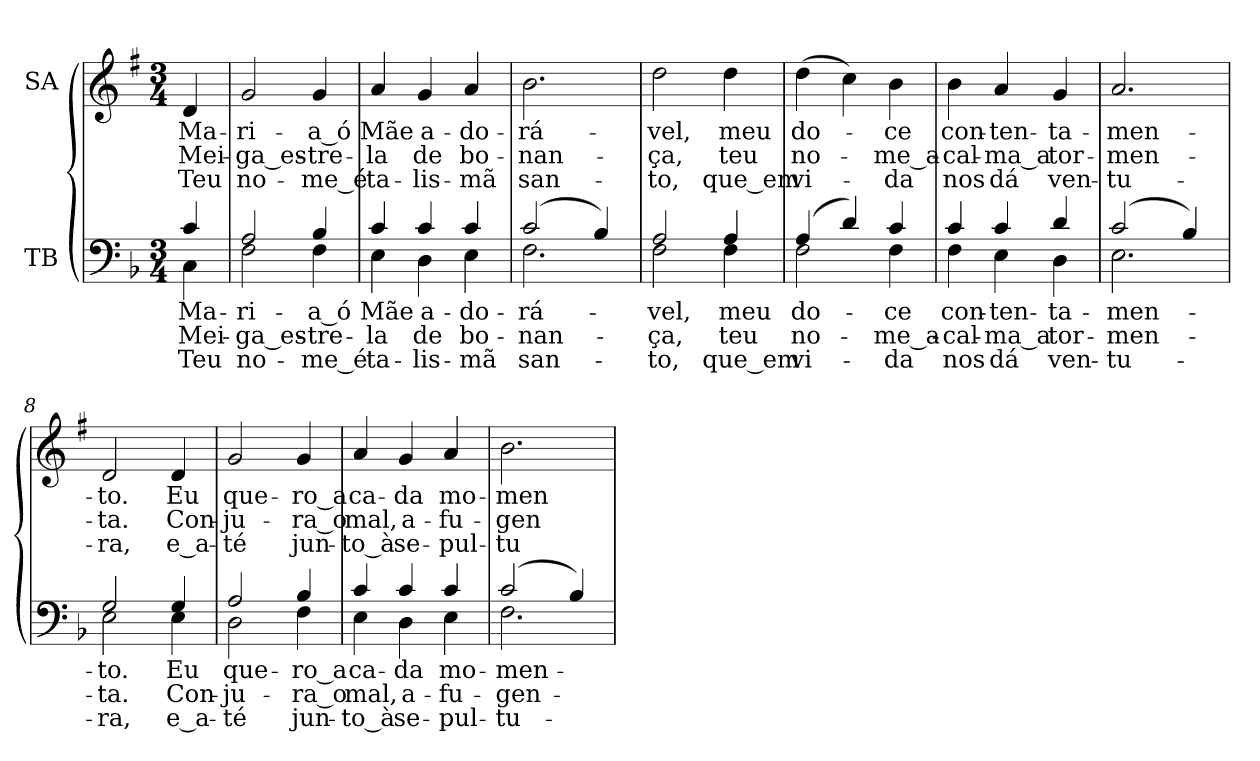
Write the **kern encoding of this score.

**kern	**text	**text	**text	**kern	**text	**text	**text
*part2	*part2	*part2	*part2	*part1	*part1	*part1	*part1
*staff2	*staff2	*staff2	*staff2	*staff1	*staff1	*staff1	*staff1
*I"TB	*	*	*	*I"SA	*	*	*
!!LO:PB:g=z
*clefF4	*	*	*	*clefG2	*	*	*
*	*	*	*	*ITrd1c2	*	*	*
*k[b-]	*	*	*	*k[b-]	*	*	*
*F:	*	*	*	*F:	*	*	*
*M3/4	*	*	*	*M3/4	*	*	*
*MM120	*	*	*	*MM120	*	*	*
=	=	=	=	=	=	=	=
!	!LO:LY:b:color=#000000	!LO:LY:b:color=#000000	!LO:LY:b:color=#000000	!	!	!	!
*^	*	*	*	*	*	*	*
!	!	!	!	!	!	!LO:LY:b:color=#000000	!LO:LY:b:color=#000000	!LO:LY:b:color=#000000
4ci/	4Ci\	Ma-	Mei-	Teu	4ci/	Ma-	Mei-	Teu
=1	=1	=1	=1	=1	=1	=1	=1	=1
!	!	!LO:LY:b:color=#000000	!LO:LY:b:color=#000000	!LO:LY:b:color=#000000	!	!	!	!
!	!	!	!	!	!	!LO:LY:b:color=#000000	!LO:LY:b:color=#000000	!LO:LY:b:color=#000000
2Ai/	2Fi\	-ri-	-ga_es-	no-	2fi/	-ri-	-ga_es-	no-
!	!	!LO:LY:b:color=#000000	!LO:LY:b:color=#000000	!LO:LY:b:color=#000000	!	!	!	!
!	!	!	!	!	!	!LO:LY:b:color=#000000	!LO:LY:b:color=#000000	!LO:LY:b:color=#000000
4B-i/	4Fi\	-a_ó	-tre-	-me_é	4fi/	-a_ó	-tre-	-me_é
=2	=2	=2	=2	=2	=2	=2	=2	=2
!	!	!LO:LY:b:color=#000000	!LO:LY:b:color=#000000	!LO:LY:b:color=#000000	!	!	!	!
!	!	!	!	!	!	!LO:LY:b:color=#000000	!LO:LY:b:color=#000000	!LO:LY:b:color=#000000
4ci/	4Ei\	Mãe	-la	ta-	4gi/	Mãe	-la	ta-
!	!	!LO:LY:b:color=#000000	!LO:LY:b:color=#000000	!LO:LY:b:color=#000000	!	!	!	!
!	!	!	!	!	!	!LO:LY:b:color=#000000	!LO:LY:b:color=#000000	!LO:LY:b:color=#000000
4ci/	4Di\	a-	de	-lis-	4fi/	a-	de	-lis-
!	!	!LO:LY:b:color=#000000	!LO:LY:b:color=#000000	!LO:LY:b:color=#000000	!	!	!	!
!	!	!	!	!	!	!LO:LY:b:color=#000000	!LO:LY:b:color=#000000	!LO:LY:b:color=#000000
4ci/	4Ei\	-do-	bo-	-mã	4gi/	-do-	bo-	-mã
=3	=3	=3	=3	=3	=3	=3	=3	=3
!	!	!LO:LY:b:color=#000000	!LO:LY:b:color=#000000	!LO:LY:b:color=#000000	!	!	!	!
!	!	!	!	!	!	!LO:LY:b:color=#000000	!LO:LY:b:color=#000000	!LO:LY:b:color=#000000
(2ci/	2.Fi\	-rá-	-nan-	san-	2.ai\	-rá-	-nan-	san-
4B-i/)	.	.	.	.	.	.	.	.
=4	=4	=4	=4	=4	=4	=4	=4	=4
!	!	!LO:LY:b:color=#000000	!LO:LY:b:color=#000000	!LO:LY:b:color=#000000	!	!	!	!
!	!	!	!	!	!	!LO:LY:b:color=#000000	!LO:LY:b:color=#000000	!LO:LY:b:color=#000000
2Ai/	2Fi\	-vel,	-ça,	-to,	2cci\	-vel,	-ça,	-to,
!	!	!LO:LY:b:color=#000000	!LO:LY:b:color=#000000	!LO:LY:b:color=#000000	!	!	!	!
!	!	!	!	!	!	!LO:LY:b:color=#000000	!LO:LY:b:color=#000000	!LO:LY:b:color=#000000
4Ai/	4Fi\	meu	teu	que_em	4cci\	meu	teu	que_em
=5	=5	=5	=5	=5	=5	=5	=5	=5
!	!	!LO:LY:b:color=#000000	!LO:LY:b:color=#000000	!LO:LY:b:color=#000000	!	!	!	!
!	!	!	!	!	!	!LO:LY:b:color=#000000	!LO:LY:b:color=#000000	!LO:LY:b:color=#000000
(4Ai/	2Fi\	do-	no-	vi-	(4cci\	do-	no-	vi-
4di/)	.	.	.	.	4b-i\)	.	.	.
!	!	!LO:LY:b:color=#000000	!LO:LY:b:color=#000000	!LO:LY:b:color=#000000	!	!	!	!
!	!	!	!	!	!	!LO:LY:b:color=#000000	!LO:LY:b:color=#000000	!LO:LY:b:color=#000000
4ci/	4Fi\	-ce	-me_a-	-da	4ai\	-ce	-me_a-	-da
=6	=6	=6	=6	=6	=6	=6	=6	=6
!	!	!LO:LY:b:color=#000000	!LO:LY:b:color=#000000	!LO:LY:b:color=#000000	!	!	!	!
!	!	!	!	!	!	!LO:LY:b:color=#000000	!LO:LY:b:color=#000000	!LO:LY:b:color=#000000
4ci/	4Fi\	con-	-cal-	nos	4ai\	con-	-cal-	nos
!	!	!LO:LY:b:color=#000000	!LO:LY:b:color=#000000	!LO:LY:b:color=#000000	!	!	!	!
!	!	!	!	!	!	!LO:LY:b:color=#000000	!LO:LY:b:color=#000000	!LO:LY:b:color=#000000
4ci/	4Ei\	-ten-	-ma_a	dá	4gi/	-ten-	-ma_a	dá
!	!	!LO:LY:b:color=#000000	!LO:LY:b:color=#000000	!LO:LY:b:color=#000000	!	!	!	!
!	!	!	!	!	!	!LO:LY:b:color=#000000	!LO:LY:b:color=#000000	!LO:LY:b:color=#000000
4di/	4Di\	-ta-	tor-	ven-	4fi/	-ta-	tor-	ven-
=7	=7	=7	=7	=7	=7	=7	=7	=7
!	!	!LO:LY:b:color=#000000	!LO:LY:b:color=#000000	!LO:LY:b:color=#000000	!	!	!	!
!	!	!	!	!	!	!LO:LY:b:color=#000000	!LO:LY:b:color=#000000	!LO:LY:b:color=#000000
(2ci/	2.Ei\	-men-	-men-	-tu-	2.gi/	-men-	-men-	-tu-
4B-i/)	.	.	.	.	.	.	.	.
=8	=8	=8	=8	=8	=8	=8	=8	=8
!	!	!LO:LY:b:color=#000000	!LO:LY:b:color=#000000	!LO:LY:b:color=#000000	!	!	!	!
!	!	!	!	!	!	!LO:LY:b:color=#000000	!LO:LY:b:color=#000000	!LO:LY:b:color=#000000
2Gi/	2Ei\	-to.	-ta.	-ra,	2ci/	-to.	-ta.	-ra,
!	!	!LO:LY:b:color=#000000	!LO:LY:b:color=#000000	!LO:LY:b:color=#000000	!	!	!	!
!	!	!	!	!	!	!LO:LY:b:color=#000000	!LO:LY:b:color=#000000	!LO:LY:b:color=#000000
4Gi/	4Ei\	Eu	Con-	e_a-	4ci/	Eu	Con-	e_a-
!!LO:LB:g=z
=9	=9	=9	=9	=9	=9	=9	=9	=9
!	!	!LO:LY:b:color=#000000	!LO:LY:b:color=#000000	!LO:LY:b:color=#000000	!	!	!	!
!	!	!	!	!	!	!LO:LY:b:color=#000000	!LO:LY:b:color=#000000	!LO:LY:b:color=#000000
2Ai/	2Di\	que-	-ju-	-té	2fi/	que-	-ju-	-té
!	!	!LO:LY:b:color=#000000	!LO:LY:b:color=#000000	!LO:LY:b:color=#000000	!	!	!	!
!	!	!	!	!	!	!LO:LY:b:color=#000000	!LO:LY:b:color=#000000	!LO:LY:b:color=#000000
4B-i/	4Fi\	-ro_a	-ra_o	jun-	4fi/	-ro_a	-ra_o	jun-
=10	=10	=10	=10	=10	=10	=10	=10	=10
!	!	!LO:LY:b:color=#000000	!LO:LY:b:color=#000000	!LO:LY:b:color=#000000	!	!	!	!
!	!	!	!	!	!	!LO:LY:b:color=#000000	!LO:LY:b:color=#000000	!LO:LY:b:color=#000000
4ci/	4Ei\	ca-	mal,	-to_à	4gi/	ca-	mal,	-to_à
!	!	!LO:LY:b:color=#000000	!LO:LY:b:color=#000000	!LO:LY:b:color=#000000	!	!	!	!
!	!	!	!	!	!	!LO:LY:b:color=#000000	!LO:LY:b:color=#000000	!LO:LY:b:color=#000000
4ci/	4Di\	-da	a-	se-	4fi/	-da	a-	se-
!	!	!LO:LY:b:color=#000000	!LO:LY:b:color=#000000	!LO:LY:b:color=#000000	!	!	!	!
!	!	!	!	!	!	!LO:LY:b:color=#000000	!LO:LY:b:color=#000000	!LO:LY:b:color=#000000
4ci/	4Ei\	mo-	-fu-	-pul-	4gi/	mo-	-fu-	-pul-
=11	=11	=11	=11	=11	=11	=11	=11	=11
!	!	!LO:LY:b:color=#000000	!LO:LY:b:color=#000000	!LO:LY:b:color=#000000	!	!	!	!
!	!	!	!	!	!	!LO:LY:b:color=#000000	!LO:LY:b:color=#000000	!LO:LY:b:color=#000000
(2ci/	2.Fi\	-men-	-gen-	-tu-	2.ai\	-men-	-gen-	-tu-
4B-i/)	.	.	.	.	.	.	.	.
*v	*v	*	*	*	*	*	*	*
=	=	=	=	=	=	=	=
*-	*-	*-	*-	*-	*-	*-	*-
